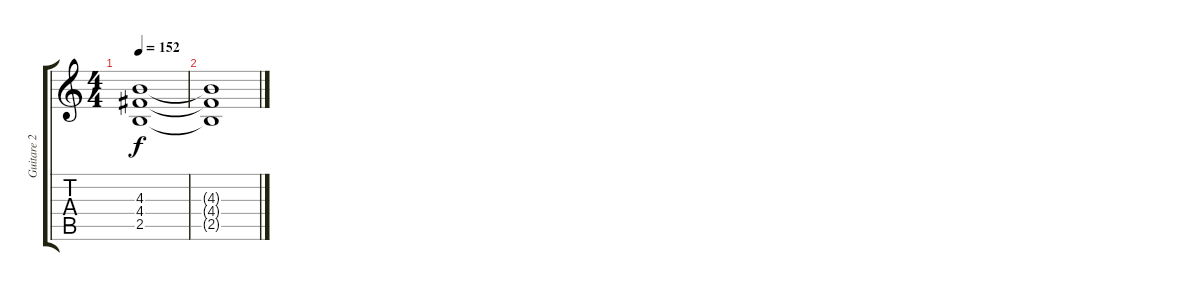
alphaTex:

\track ("Guitare 2" "Guitare 2") {instrument overdrivenguitar}
\staff {score tabs}
\tuning (E4 B3 G3 D3 A2 E2) {hide}
\ts (4 4)
\tempo 152
\clef g2
\ks c
(4.3 4.4 2.5).1{dy f} |
(4.3{t} 4.4{t} 2.5{t}).1
